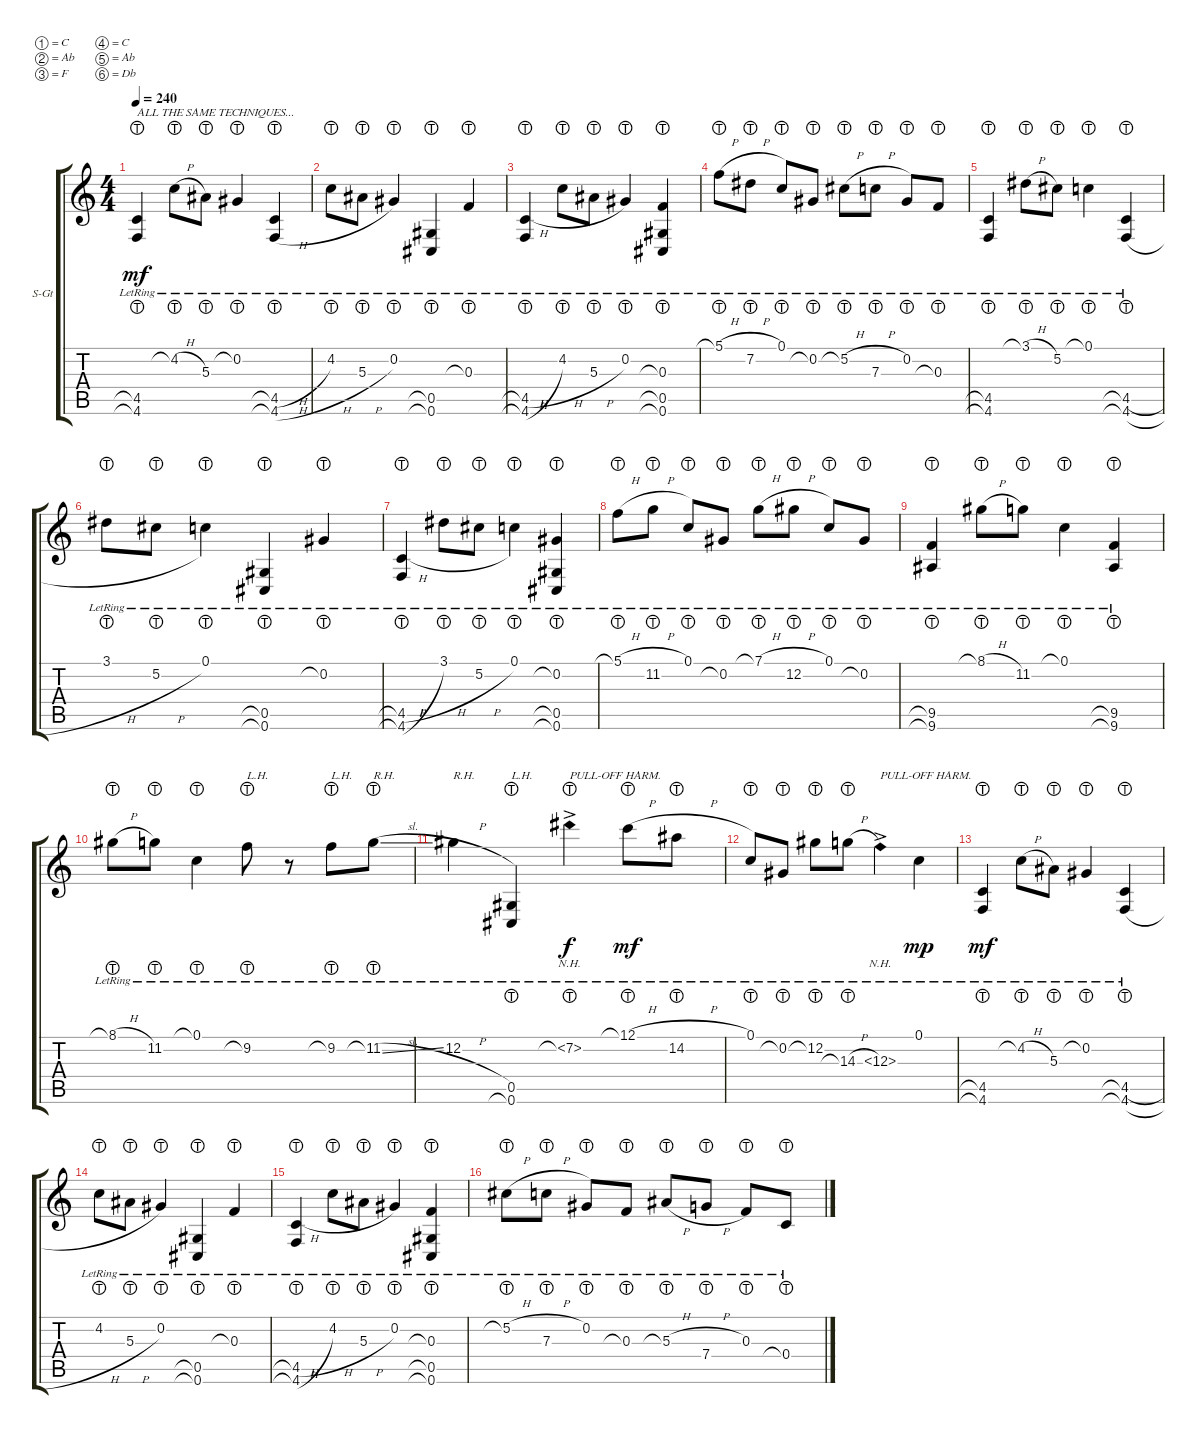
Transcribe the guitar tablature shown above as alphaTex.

\defaultSystemsLayout 4
\bracketExtendMode groupsimilarinstruments
\firstSystemTrackNameOrientation horizontal
\otherSystemsTrackNameOrientation horizontal
\track ("C#G#CFG#C" "S-Gt") {instrument acousticguitarsteel}
\staff {score tabs}
\tuning (C4 Ab3 F3 C3 Ab2 Db2)
\ts (4 4)
\tempo 240
\clef g2
\ks c
(4.6{lht lr} 4.5{lht lr}).4{txt "ALL THE SAME TECHNIQUES..." dy mf} 4.2{h lht lr}.8 5.3{lht lr}.8 0.2{lht lr}.4 (4.5{h lht lr} 4.6{h lht lr}).4 |
4.2{h lht lr}.8 5.3{h lht lr}.8 0.2{lht lr}.4 (0.5{lht lr} 0.6{lht lr}).4 0.3{lht lr}.4 |
(4.6{h lht lr} 4.5{h lht lr}).4 4.2{h lht lr}.8 5.3{h lht lr}.8 0.2{lht lr}.4 (0.3{lht lr} 0.5{lht lr} 0.6{lht lr}).4 |
5.1{h lht lr}.8 7.2{h lht lr}.8 0.1{lht lr}.8 0.2{lht lr}.8 5.2{h lht lr}.8 7.3{h lht lr}.8 0.2{lht lr}.8 0.3{lht lr}.8 |
(4.6{lht lr} 4.5{lht lr}).4 3.1{h lht lr}.8 5.2{lht lr}.8 0.1{lht lr}.4 (4.5{h lht lr} 4.6{h lht lr}).4 |
3.1{h lht lr}.8 5.2{h lht lr}.8 0.1{lht lr}.4 (0.5{lht lr} 0.6{lht lr}).4 0.2{lht lr}.4 |
(4.6{h lht lr} 4.5{h lht lr}).4 3.1{h lht lr}.8 5.2{h lht lr}.8 0.1{lht lr}.4 (0.5{lht lr} 0.6{lht lr} 0.2{lht lr}).4 |
5.1{h lht lr}.8 11.2{h lht lr}.8 0.1{lht lr}.8 0.2{lht lr}.8 7.1{h lht lr}.8 12.2{h lht lr}.8 0.1{lht lr}.8 0.2{lht lr}.8 |
(9.6{lht lr} 9.5{lht lr}).4 8.1{h lht lr}.8 11.2{lht lr}.8 0.1{lht lr}.4 (9.6{lht lr} 9.5{lht lr}).4 |
8.1{h lht lr}.8 11.2{lht lr}.8 0.1{lht lr}.4 9.2{lht lr}.8{txt "L.H."} r.8 9.2{lht lr}.8{txt "L.H."} 11.2{sl lht lr}.8{txt "R.H."} |
12.2{h lr}.4{txt "R.H."} (0.5{lht lr} 0.6{lht lr}).4{txt "L.H."} 7.2{nh lht ac lr}.4{txt "PULL-OFF HARM." dy f} 12.1{h lht lr}.8{dy mf} 14.2{h lht lr}.8 |
0.1{lht lr}.8 0.2{lht lr}.8 12.2{lht lr}.8 14.3{h lht lr}.8 12.3{nh ac lr}.4{txt "PULL-OFF HARM."} 0.1{lr}.4{dy mp} |
(4.6{lht lr} 4.5{lht lr}).4{dy mf} 4.2{h lht lr}.8 5.3{lht lr}.8 0.2{lht lr}.4 (4.5{h lht lr} 4.6{h lht lr}).4 |
4.2{h lht lr}.8 5.3{h lht lr}.8 0.2{lht lr}.4 (0.5{lht lr} 0.6{lht lr}).4 0.3{lht lr}.4 |
(4.6{h lht lr} 4.5{h lht lr}).4 4.2{h lht lr}.8 5.3{h lht lr}.8 0.2{lht lr}.4 (0.3{lht lr} 0.5{lht lr} 0.6{lht lr}).4 |
5.2{h lht lr}.8 7.3{h lht lr}.8 0.2{lht lr}.8 0.3{lht lr}.8 5.3{h lht lr}.8 7.4{h lht lr}.8 0.3{lht lr}.8 0.4{lht lr}.8
